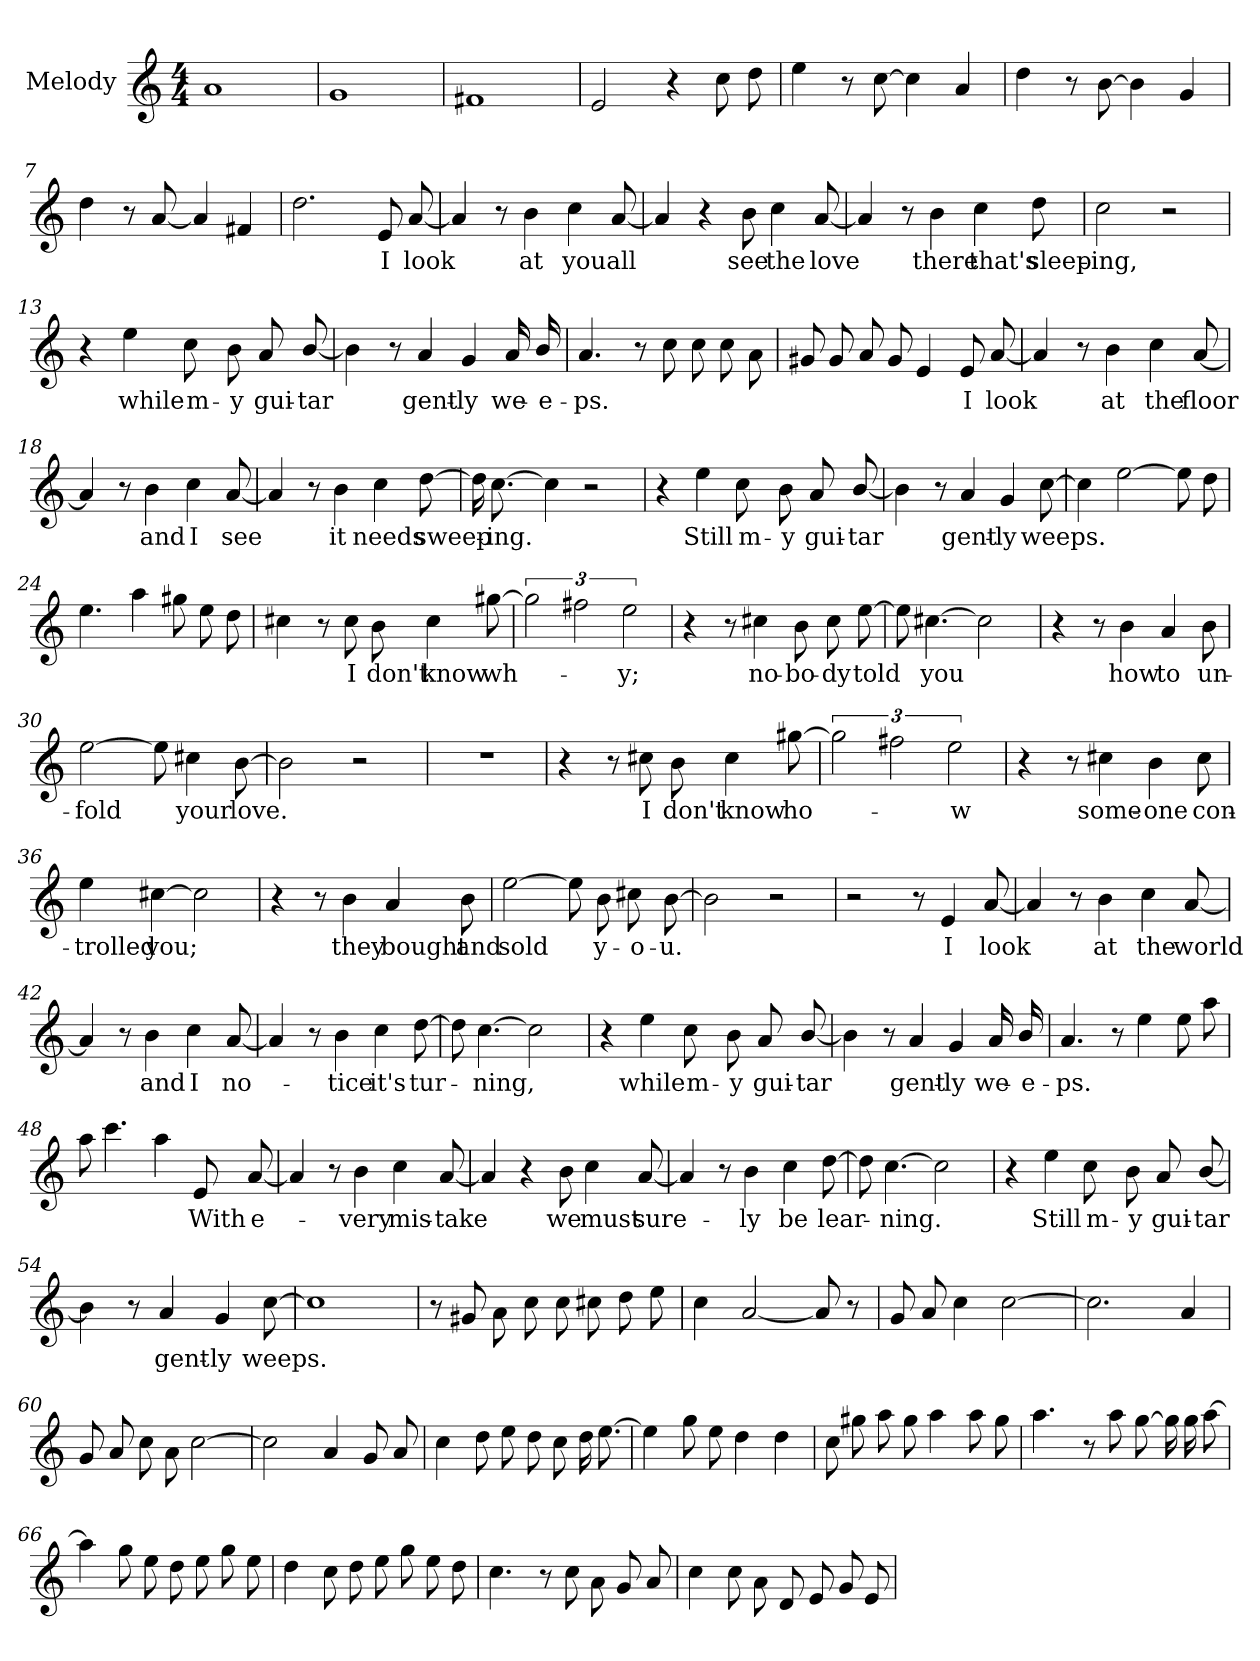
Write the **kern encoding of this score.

**kern	**text
*part1	*part1
*staff1	*staff1
*I"Melody	*
*clefG2	*
*k[]	*
*M4/4	*
=1	=1
1a	.
=2	=2
1g	.
=3	=3
1f#X	.
=4	=4
2e/	.
4r	.
8cc\L	.
8dd\	.
=5	=5
4ee\	.
8r	.
[>8cc\	.
4cc\]	.
4a/	.
=6	=6
4dd\	.
8r	.
[>8b\	.
4b\]	.
4g/	.
!!LO:LB:g=z
=7	=7
4dd\	.
8r	.
[<8a/	.
4a/]	.
4f#X/	.
=8	=8
2.dd\	.
8e/L	I
[<8a/	look
=9	=9
4a/]	.
8r	.
4b\	at
4cc\	you
[<8a/	all
=10	=10
4a/]	.
4r	.
8b\	see
4cc\	the
[<8a/	love
!!LO:LB:g=z
=11	=11
4a/]	.
8r	.
4b\	there
4cc\	that's
8dd\	sleep-
=12	=12
2cc\	ing,
2r	.
=13	=13
4r	.
4ee\	while
8cc\L	m-
8b\	y
8a/L	gui-
[>8b/	tar
=14	=14
4b\]	.
8r	.
4a/	gent-
4g/	ly
16a/LL	we-
16b/J	e-
!!LO:LB:g=z
=15	=15
4.a/	ps.
8r	.
8cc\L	.
8cc\	.
8cc\L	.
8a\	.
=16	=16
8g#X/L	.
8g#/	.
8a/L	.
8g#/	.
4e/	.
8e/L	I
[<8a/	look
=17	=17
4a/]	.
8r	.
4b\	at
4cc\	the
[<8a/	floor
=18	=18
4a/]	.
8r	.
4b\	and
4cc\	I
[<8a/	see
!!LO:LB:g=z
=19	=19
4a/]	.
8r	.
4b\	it
4cc\	needs
[>8dd\	sweep-
=20	=20
16dd\LL]	.
[>8.cc\	ing.
4cc\]	.
2r	.
=21	=21
4r	.
4ee\	Still
8cc\L	m-
8b\	y
8a/L	gui-
[>8b/	tar
=22	=22
4b\]	.
8r	.
4a/	gent-
4g/	ly
[>8cc\	weeps.
!!LO:LB:g=z
=23	=23
4cc\]	.
[>2ee\	.
8ee\L]	.
8dd\	.
=24	=24
4.ee\	.
4aa\	.
8gg#X\	.
8ee\L	.
8dd\	.
=25	=25
4cc#X\	.
8r	.
8cc#\	I
8b\	don't
4cc#\	know
[>8gg#X\	wh-
=26	=26
3gg#\]	.
3ff#X\	.
3ee\	y;
!!LO:LB:g=z
=27	=27
4r	.
8r	.
4cc#X\	no-
8b\	bo-
8cc#\L	dy
[>8ee\	told
=28	=28
8ee\]	.
[>4.cc#X\	you
2cc#\]	.
=29	=29
4r	.
8r	.
4b\	how
4a/	to
8b\	un-
=30	=30
[>2ee\	fold
8ee\]	.
4cc#X\	your
[>8b\	love.
=31	=31
2b\]	.
2r	.
!!LO:LB:g=z
=32	=32
1r	.
=33	=33
4r	.
8r	.
8cc#X\	I
8b\	don't
4cc#\	know
[>8gg#X\	ho-
=34	=34
3gg#\]	.
3ff#X\	.
3ee\	w
=35	=35
4r	.
8r	.
4cc#X\	some-
4b\	one
8cc#\	con-
!!LO:LB:g=z
=36	=36
4ee\	trolled
[>4cc#X\	you;
2cc#\]	.
=37	=37
4r	.
8r	.
4b\	they
4a/	bought
8b\	and
=38	=38
[>2ee\	sold
8ee\L]	.
8b\	y-
8cc#X\L	o-
[>8b\	u.
=39	=39
2b\]	.
2r	.
=40	=40
2r	.
8r	.
4e/	I
[<8a/	look
!!LO:PB:g=z
=41	=41
4a/]	.
8r	.
4b\	at
4cc\	the
[<8a/	world
=42	=42
4a/]	.
8r	.
4b\	and
4cc\	I
[<8a/	no-
=43	=43
4a/]	.
8r	.
4b\	tice
4cc\	it's
[>8dd\	tur-
=44	=44
8dd\]	.
[>4.cc\	ning,
2cc\]	.
!!LO:LB:g=z
=45	=45
4r	.
4ee\	while
8cc\L	m-
8b\	y
8a/L	gui-
[>8b/	tar
=46	=46
4b\]	.
8r	.
4a/	gent-
4g/	ly
16a/LL	we-
16b/J	e-
=47	=47
4.a/	ps.
8r	.
4ee\	.
8ee\L	.
8aa\	.
=48	=48
8aa\	.
4.ccc\	.
4aa\	.
8e/L	With
[<8a/	e-
!!LO:LB:g=z
=49	=49
4a/]	.
8r	.
4b\	very
4cc\	mis-
[<8a/	take
=50	=50
4a/]	.
4r	.
8b\	we
4cc\	must
[<8a/	sure-
=51	=51
4a/]	.
8r	.
4b\	ly
4cc\	be
[>8dd\	lear-
=52	=52
8dd\]	.
[>4.cc\	ning.
2cc\]	.
!!LO:LB:g=z
=53	=53
4r	.
4ee\	Still
8cc\L	m-
8b\	y
8a/L	gui-
[>8b/	tar
=54	=54
4b\]	.
8r	.
4a/	gent-
4g/	ly
[>8cc\	weeps.
=55	=55
1cc]	.
=56	=56
8r	.
8g#X/	.
8a\L	.
8cc\	.
8cc\L	.
8cc#X\	.
8dd\L	.
8ee\	.
!!LO:LB:g=z
=57	=57
4cc\	.
[<2a/	.
8a/]	.
8r	.
=58	=58
8g/L	.
8a/	.
4cc\	.
[>2cc\	.
=59	=59
2.cc\]	.
4a/	.
=60	=60
8g/L	.
8a/	.
8cc\L	.
8a\	.
[>2cc\	.
=61	=61
2cc\]	.
4a/	.
8g/L	.
8a/	.
!!LO:LB:g=z
=62	=62
4cc\	.
8dd\L	.
8ee\	.
8dd\L	.
8cc\	.
16dd\LL	.
[>8.ee\	.
=63	=63
4ee\]	.
8gg\L	.
8ee\	.
4dd\	.
4dd\	.
=64	=64
8cc\L	.
8gg#X\	.
8aa\L	.
8gg#\	.
4aa\	.
8aa\L	.
8gg#\	.
=65	=65
4.aa\	.
8r	.
8aa\L	.
[>8gg\	.
16gg\LL]	.
16gg\J	.
[>8aa\	.
!!LO:LB:g=z
=66	=66
4aa\]	.
8gg\L	.
8ee\	.
8dd\L	.
8ee\	.
8gg\L	.
8ee\	.
=67	=67
4dd\	.
8cc\L	.
8dd\	.
8ee\L	.
8gg\	.
8ee\L	.
8dd\	.
=68	=68
4.cc\	.
8r	.
8cc\L	.
8a\	.
8g/L	.
8a/	.
=69	=69
4cc\	.
8cc\L	.
8a\	.
8d/L	.
8e/	.
8g/L	.
8e/	.
=	=
*-	*-
